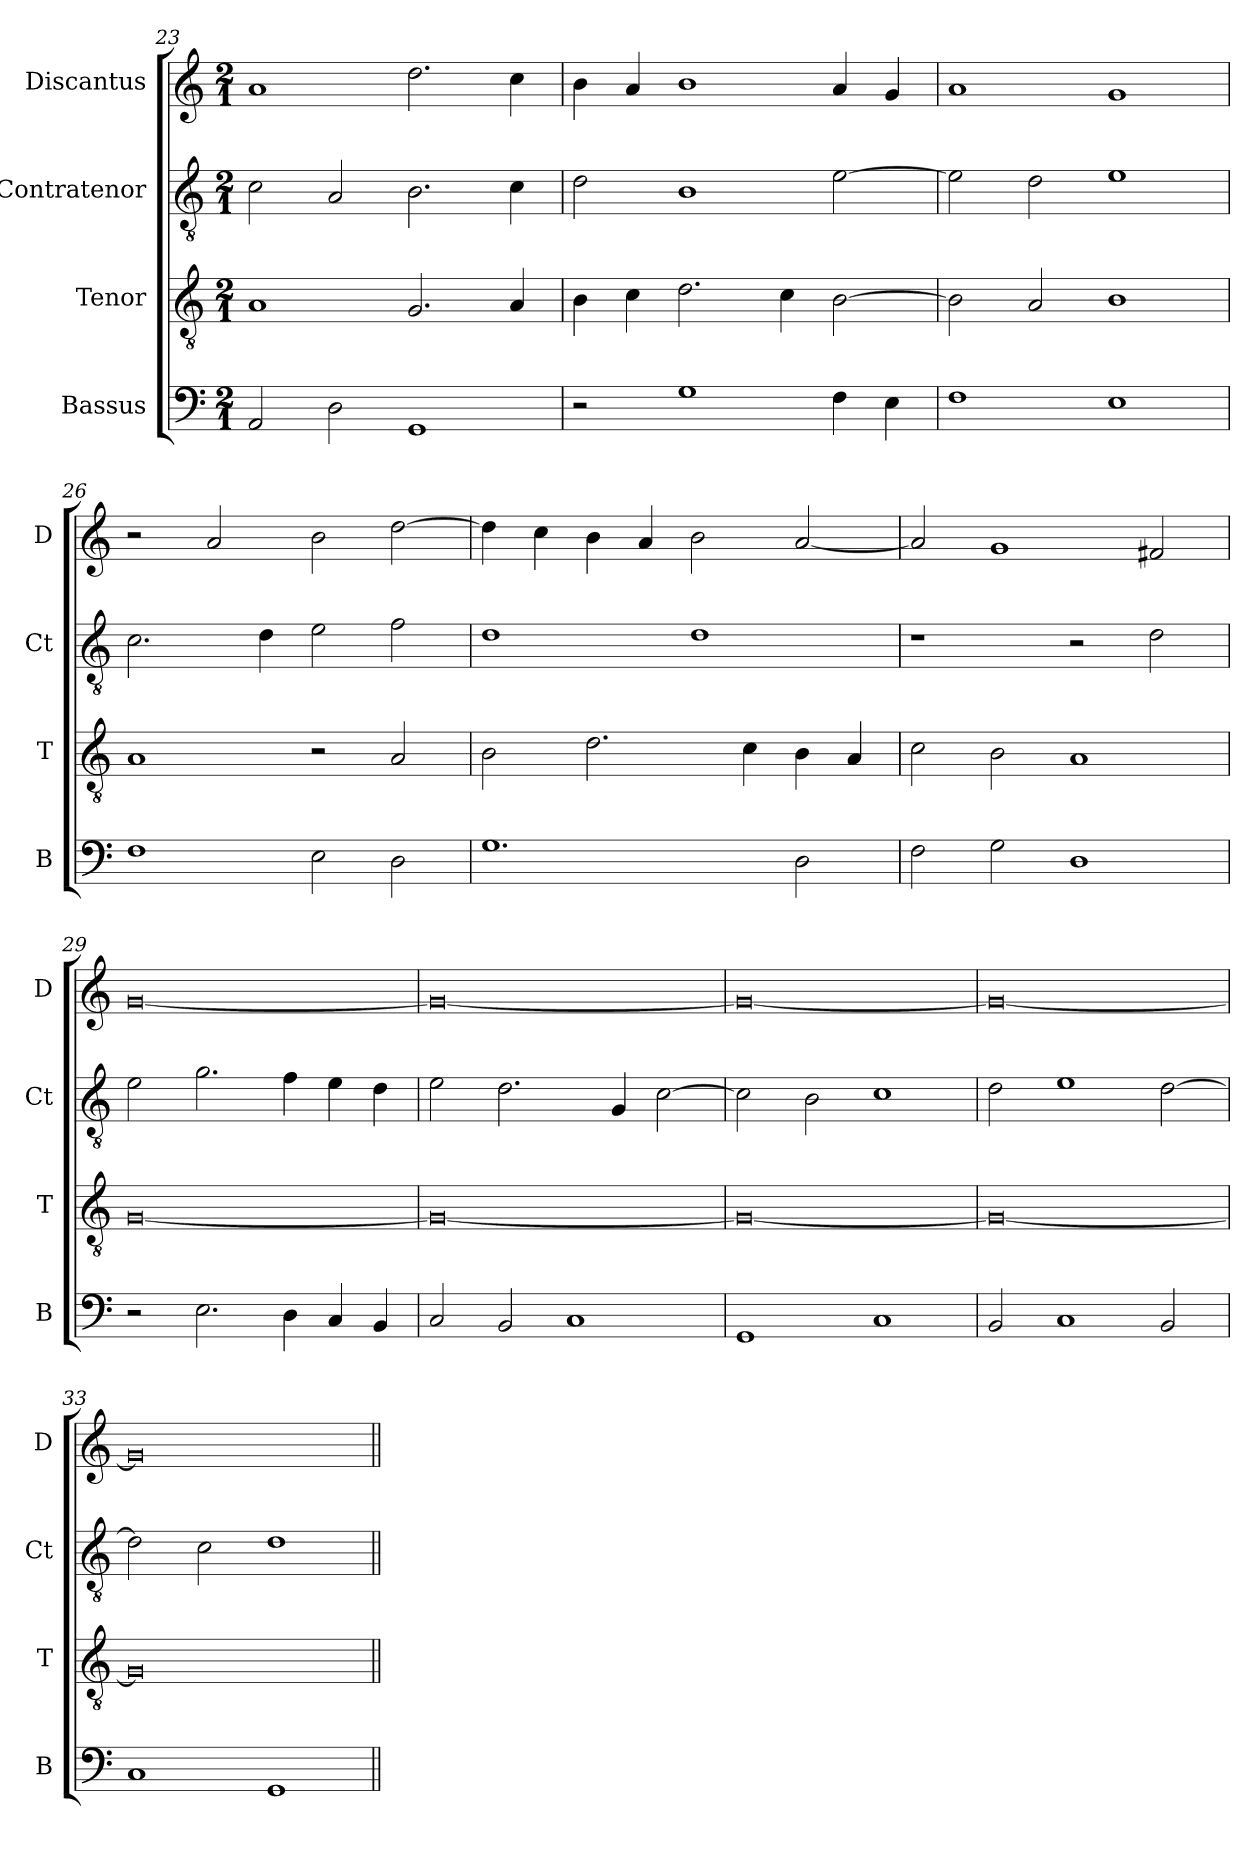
**kern	**kern	**kern	**kern
*part4	*part3	*part2	*part1
*staff4	*staff3	*staff2	*staff1
*I"Bassus	*I"Tenor	*I"Contratenor	*I"Discantus
*I'B	*I'T	*I'Ct	*I'D
*clefF4	*clefGv2	*clefGv2	*clefG2
*k[]	*k[]	*k[]	*k[]
*M2/1	*M2/1	*M2/1	*M2/1
=23	=23	=23	=23
2AA/	1A	2c\	1a
2D\	.	2A/	.
1GG	2.G/	2.B\	2.dd\
.	4A/	4c\	4cc\
=24	=24	=24	=24
2r	4B\	2d\	4b\
.	4c\	.	4a/
1G	2.d\	1B	1b
.	4c\	.	.
4F\	[2B\	[2e\	4a/
4E\	.	.	4g/
=25	=25	=25	=25
1F	2B\]	2e\]	1a
.	2A/	2d\	.
1E	1B	1e	1g
=26	=26	=26	=26
1F	1A	2.c\	2r
.	.	.	2a/
.	.	4d\	.
2E\	2r	2e\	2b\
2D\	2A/	2f\	[2dd\
=27	=27	=27	=27
1.G	2B\	1d	4dd\]
.	.	.	4cc\
.	2.d\	.	4b\
.	.	.	4a/
.	.	1d	2b\
.	4c\	.	.
2D\	4B\	.	[2a/
.	4A/	.	.
=28	=28	=28	=28
2F\	2c\	1r	2a/]
2G\	2B\	.	1g
1D	1A	2r	.
.	.	2d\	2f#X/
=29	=29	=29	=29
2r	[0G	2e\	[0g
2.E\	.	2.g\	.
4D\	.	4f\	.
4C/	.	4e\	.
4BB/	.	4d\	.
=30	=30	=30	=30
2C/	0G_	2e\	0g_
2BB/	.	2.d\	.
1C	.	.	.
.	.	4G/	.
.	.	[2c\	.
=31	=31	=31	=31
1GG	0G_	2c\]	0g_
.	.	2B\	.
1C	.	1c	.
=32	=32	=32	=32
2BB/	0G_	2d\	0g_
1C	.	1e	.
2BB/	.	[2d\	.
=33	=33	=33	=33
1C	0G]	2d\]	0g]
.	.	2c\	.
1GG	.	1d	.
=||	=||	=||	=||
*-	*-	*-	*-
